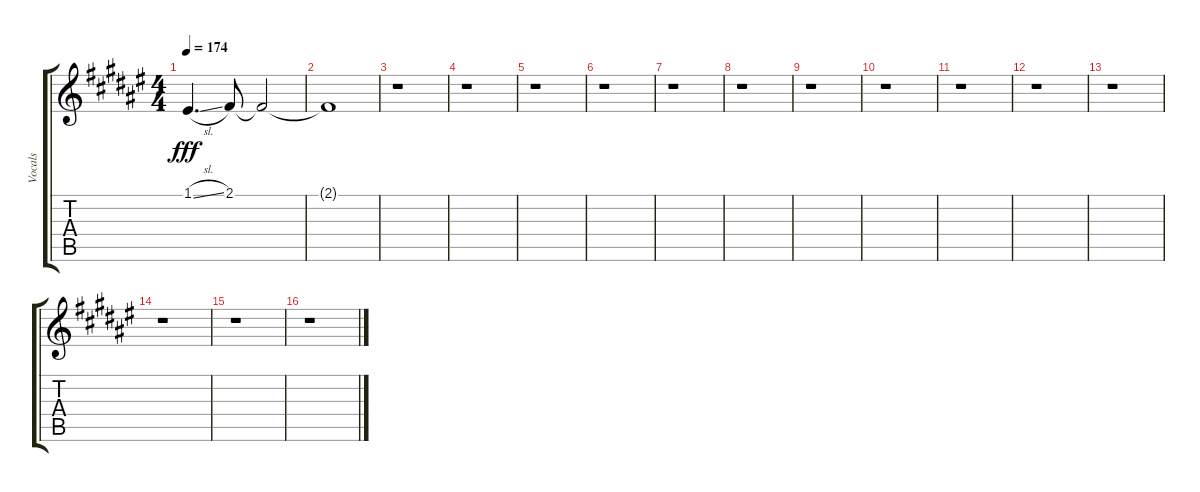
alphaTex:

\track ("Vocals" "Vocals") {instrument voiceoohs}
\staff {score tabs}
\tuning (E4 B3 G3 D3 A2 E2) {hide}
\ts (4 4)
\tempo 174
\clef g2
\ks f#
1.1{sl}.4{d dy fff} 2.1.8 2.1{t}.2 |
2.1{t}.1 |
r.1 |
r.1 |
r.1 |
r.1 |
r.1 |
r.1 |
r.1 |
r.1 |
r.1 |
r.1 |
r.1 |
r.1 |
r.1 |
r.1
